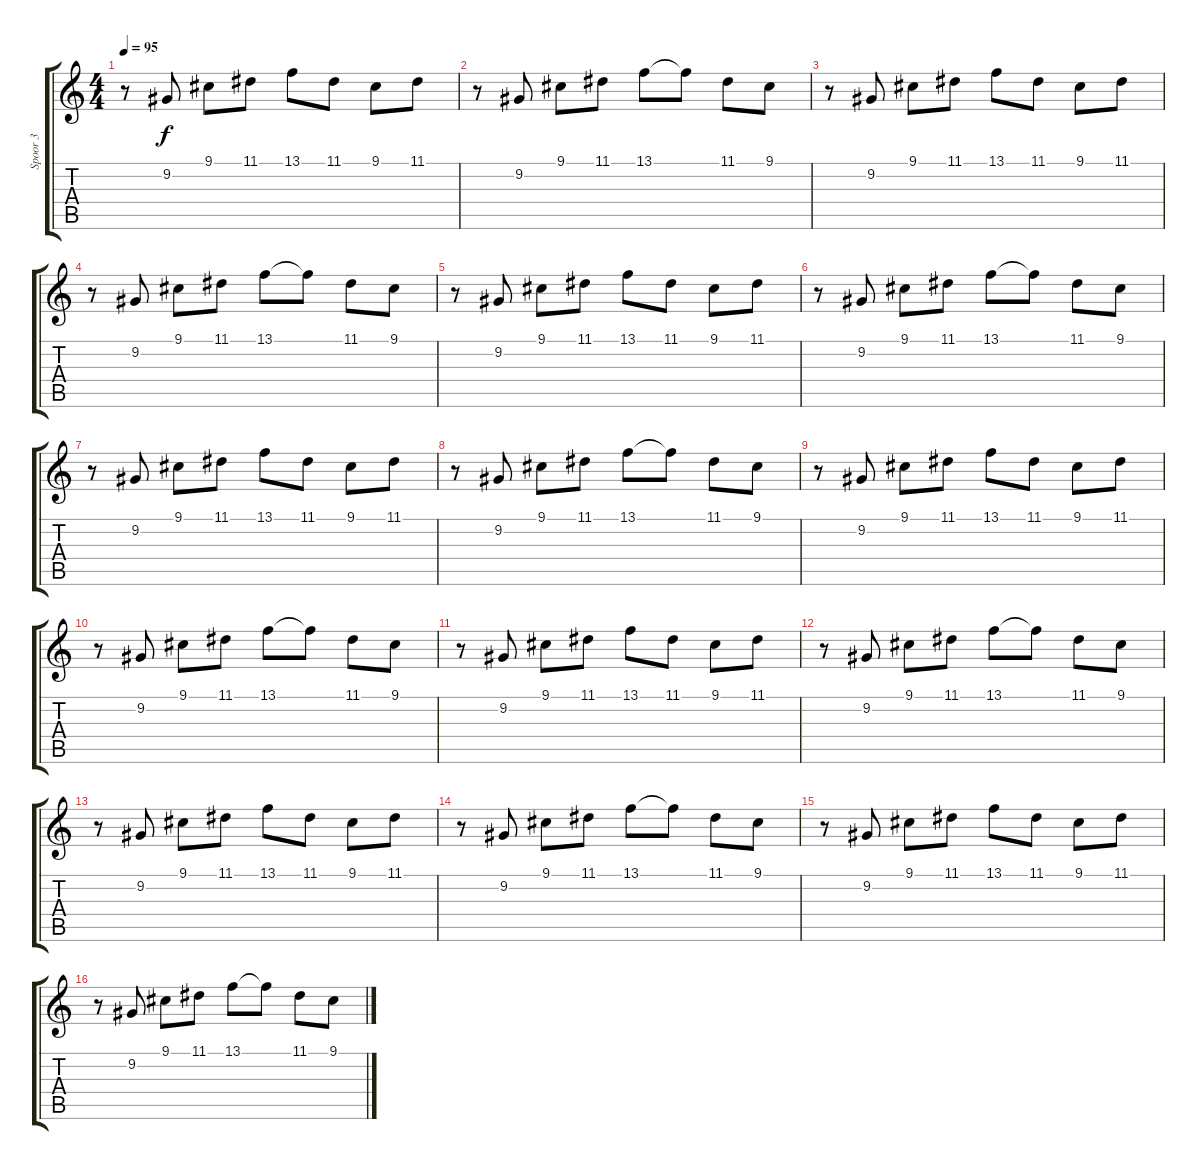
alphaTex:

\track ("Spoor 3" "Spoor 3") {instrument tenorsax}
\staff {score tabs}
\tuning (E4 B3 G3 D3 A2 E2) {hide}
\ts (4 4)
\tempo 95
\clef g2
\ks c
r.8{dy f} 9.2.8 9.1.8 11.1.8 13.1.8 11.1.8 9.1.8 11.1.8 |
r.8 9.2.8 9.1.8 11.1.8 13.1.8 13.1{t}.8 11.1.8 9.1.8 |
r.8 9.2.8 9.1.8 11.1.8 13.1.8 11.1.8 9.1.8 11.1.8 |
r.8 9.2.8 9.1.8 11.1.8 13.1.8 13.1{t}.8 11.1.8 9.1.8 |
r.8 9.2.8 9.1.8 11.1.8 13.1.8 11.1.8 9.1.8 11.1.8 |
r.8 9.2.8 9.1.8 11.1.8 13.1.8 13.1{t}.8 11.1.8 9.1.8 |
r.8 9.2.8 9.1.8 11.1.8 13.1.8 11.1.8 9.1.8 11.1.8 |
r.8 9.2.8 9.1.8 11.1.8 13.1.8 13.1{t}.8 11.1.8 9.1.8 |
r.8 9.2.8 9.1.8 11.1.8 13.1.8 11.1.8 9.1.8 11.1.8 |
r.8 9.2.8 9.1.8 11.1.8 13.1.8 13.1{t}.8 11.1.8 9.1.8 |
r.8 9.2.8 9.1.8 11.1.8 13.1.8 11.1.8 9.1.8 11.1.8 |
r.8 9.2.8 9.1.8 11.1.8 13.1.8 13.1{t}.8 11.1.8 9.1.8 |
r.8 9.2.8 9.1.8 11.1.8 13.1.8 11.1.8 9.1.8 11.1.8 |
r.8 9.2.8 9.1.8 11.1.8 13.1.8 13.1{t}.8 11.1.8 9.1.8 |
r.8 9.2.8 9.1.8 11.1.8 13.1.8 11.1.8 9.1.8 11.1.8 |
r.8 9.2.8 9.1.8 11.1.8 13.1.8 13.1{t}.8 11.1.8 9.1.8
